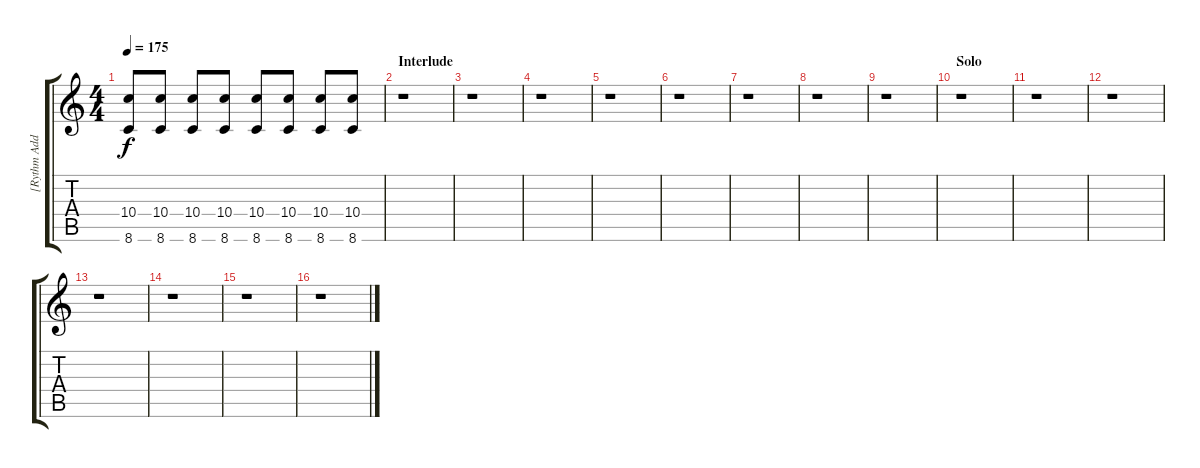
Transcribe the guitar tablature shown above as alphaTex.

\track ("[Rythm Additional] Joey Jordison" "[Rythm Add") {instrument distortionguitar}
\staff {score tabs}
\tuning (E4 B3 G3 D3 A2 E2) {hide}
\ts (4 4)
\tempo 175
\clef g2
\ks c
(10.4 8.6).8{dy f} (10.4 8.6).8 (10.4 8.6).8 (10.4 8.6).8 (10.4 8.6).8 (10.4 8.6).8 (10.4 8.6).8 (10.4 8.6).8 |
\section ("" "Interlude")
r.1 |
r.1 |
r.1 |
r.1 |
r.1 |
r.1 |
r.1 |
r.1 |
\section ("" "Solo")
r.1 |
r.1 |
r.1 |
r.1 |
r.1 |
r.1 |
r.1
